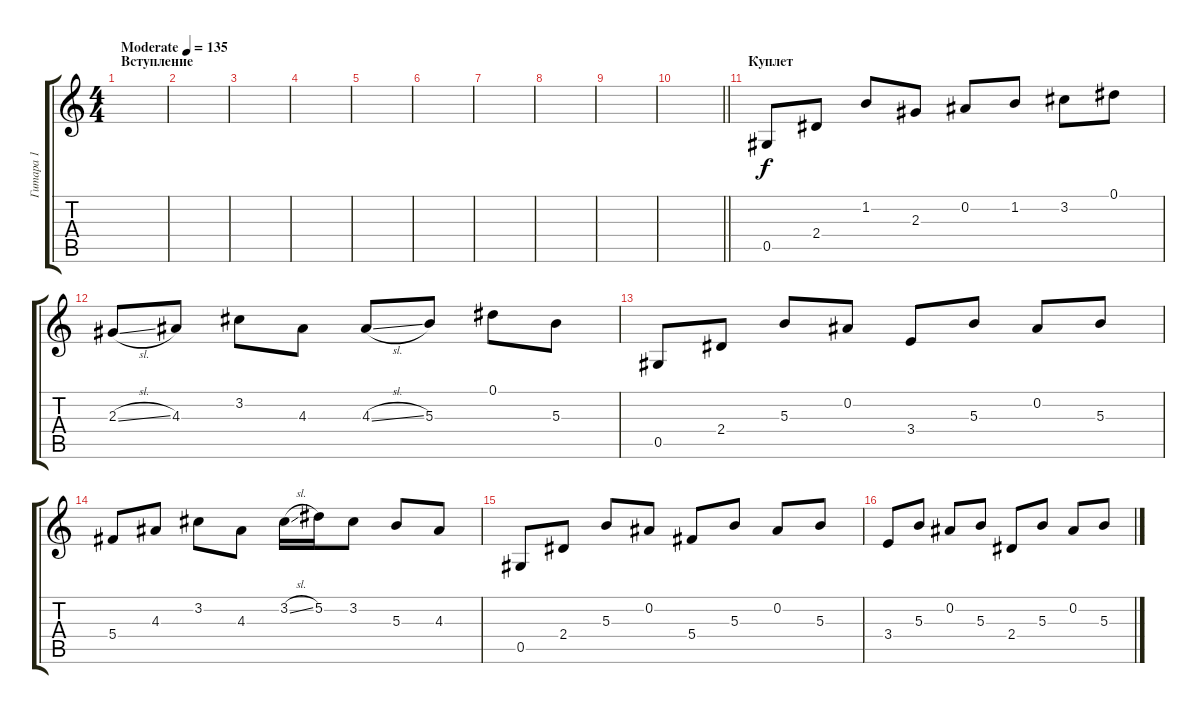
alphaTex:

\track ("Гитара 1" "Гитара 1") {instrument acousticguitarsteel}
\staff {score tabs}
\tuning (Eb4 Bb3 Gb3 Db3 Ab2 Eb2) {hide}
\ts (4 4)
\section ("" "Вступление")
\tempo (135 "Moderate")
\clef g2
\ks c
|
|
|
|
|
|
|
|
|
\barLineRight lightlight
|
\section ("" "Куплет")
0.5.8 2.4.8 1.2.8 2.3.8 0.2.8 1.2.8 3.2.8 0.1.8 |
2.3{sl}.8 4.3.8 3.2.8 4.3.8 4.3{sl}.8 5.3.8 0.1.8 5.3.8 |
0.5.8 2.4.8 5.3.8 0.2.8 3.4.8 5.3.8 0.2.8 5.3.8 |
5.4.8 4.3.8 3.2.8 4.3.8 3.2{sl}.16 5.2.16 3.2.8 5.3.8 4.3.8 |
0.5.8 2.4.8 5.3.8 0.2.8 5.4.8 5.3.8 0.2.8 5.3.8 |
3.4.8 5.3.8 0.2.8 5.3.8 2.4.8 5.3.8 0.2.8 5.3.8
